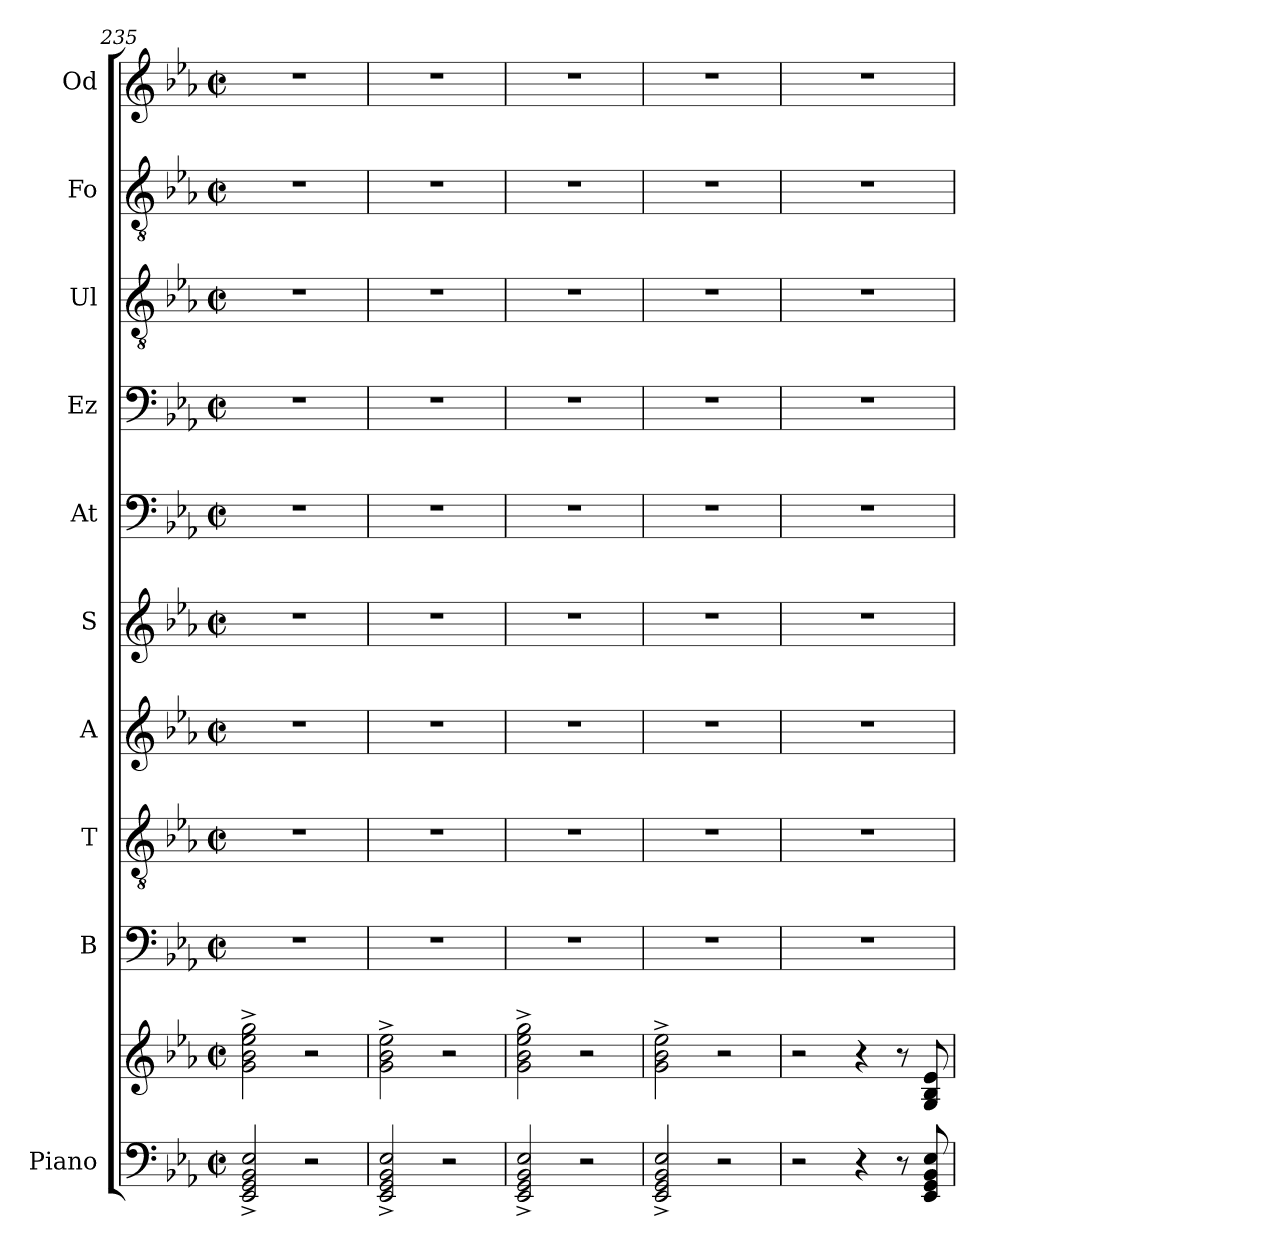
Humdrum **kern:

**kern	**kern	**kern	**kern	**kern	**kern	**kern	**kern	**kern	**kern	**kern
*part10	*part10	*part9	*part8	*part7	*part6	*part5	*part4	*part3	*part2	*part1
*staff11	*staff10	*staff9	*staff8	*staff7	*staff6	*staff5	*staff4	*staff3	*staff2	*staff1
*I"Piano	*	*I"B	*I"T	*I"A	*I"S	*I"At	*I"Ez	*I"Ul	*I"Fo	*I"Od
*I'Pno	*	*I'B	*I'T	*I'A	*I'S	*I'At	*I'Ez	*I'Ul	*I'Fo	*I'Od
!!LO:LB:g=z
*clefF4	*clefG2	*clefF4	*clefGv2	*clefG2	*clefG2	*clefF4	*clefF4	*clefGv2	*clefGv2	*clefG2
*k[b-e-a-]	*k[b-e-a-]	*k[b-e-a-]	*k[b-e-a-]	*k[b-e-a-]	*k[b-e-a-]	*k[b-e-a-]	*k[b-e-a-]	*k[b-e-a-]	*k[b-e-a-]	*k[b-e-a-]
*M2/2	*M2/2	*M2/2	*M2/2	*M2/2	*M2/2	*M2/2	*M2/2	*M2/2	*M2/2	*M2/2
*met(c|)	*met(c|)	*met(c|)	*met(c|)	*met(c|)	*met(c|)	*met(c|)	*met(c|)	*met(c|)	*met(c|)	*met(c|)
=235	=235	=235	=235	=235	=235	=235	=235	=235	=235	=235
2EE-/^ 2GG/^ 2BB-/^ 2E-/^	2g\^ 2b-\^ 2ee-\^ 2gg\^	1r	1r	1r	1r	1r	1r	1r	1r	1r
2r	2r	.	.	.	.	.	.	.	.	.
=236	=236	=236	=236	=236	=236	=236	=236	=236	=236	=236
2EE-/^ 2GG/^ 2BB-/^ 2E-/^	2g\^ 2b-\^ 2ee-\^	1r	1r	1r	1r	1r	1r	1r	1r	1r
2r	2r	.	.	.	.	.	.	.	.	.
=237	=237	=237	=237	=237	=237	=237	=237	=237	=237	=237
2EE-/^ 2GG/^ 2BB-/^ 2E-/^	2g\^ 2b-\^ 2ee-\^ 2gg\^	1r	1r	1r	1r	1r	1r	1r	1r	1r
2r	2r	.	.	.	.	.	.	.	.	.
=238	=238	=238	=238	=238	=238	=238	=238	=238	=238	=238
2EE-/^ 2GG/^ 2BB-/^ 2E-/^	2g\^ 2b-\^ 2ee-\^	1r	1r	1r	1r	1r	1r	1r	1r	1r
2r	2r	.	.	.	.	.	.	.	.	.
=239	=239	=239	=239	=239	=239	=239	=239	=239	=239	=239
2r	2r	1r	1r	1r	1r	1r	1r	1r	1r	1r
4r	4r	.	.	.	.	.	.	.	.	.
8r	8r	.	.	.	.	.	.	.	.	.
8EE-/ 8GG/ 8BB-/ 8E-/	8G/ 8B-/ 8e-/	.	.	.	.	.	.	.	.	.
=	=	=	=	=	=	=	=	=	=	=
*-	*-	*-	*-	*-	*-	*-	*-	*-	*-	*-
